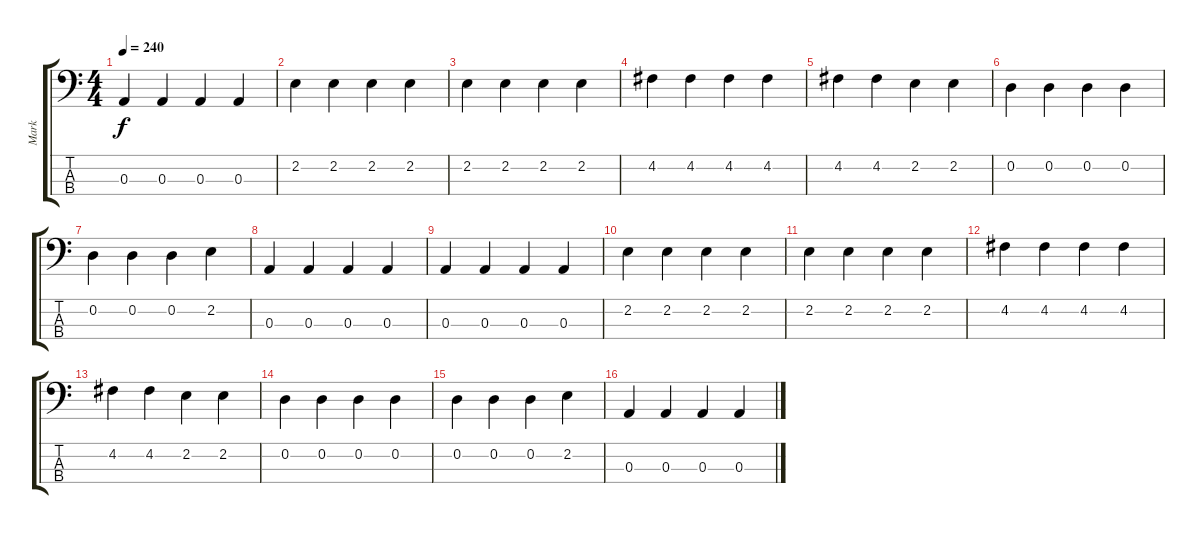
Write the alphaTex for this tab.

\track ("Mark" "Mark") {instrument electricbassfinger}
\staff {score tabs}
\tuning (G2 D2 A1 E1) {hide}
\ts (4 4)
\tempo 240
\clef f4
\ks c
0.3.4{dy f} 0.3.4 0.3.4 0.3.4 |
2.2.4 2.2.4 2.2.4 2.2.4 |
2.2.4 2.2.4 2.2.4 2.2.4 |
4.2.4 4.2.4 4.2.4 4.2.4 |
4.2.4 4.2.4 2.2.4 2.2.4 |
0.2.4 0.2.4 0.2.4 0.2.4 |
0.2.4 0.2.4 0.2.4 2.2.4 |
0.3.4 0.3.4 0.3.4 0.3.4 |
0.3.4 0.3.4 0.3.4 0.3.4 |
2.2.4 2.2.4 2.2.4 2.2.4 |
2.2.4 2.2.4 2.2.4 2.2.4 |
4.2.4 4.2.4 4.2.4 4.2.4 |
4.2.4 4.2.4 2.2.4 2.2.4 |
0.2.4 0.2.4 0.2.4 0.2.4 |
0.2.4 0.2.4 0.2.4 2.2.4 |
0.3.4 0.3.4 0.3.4 0.3.4
